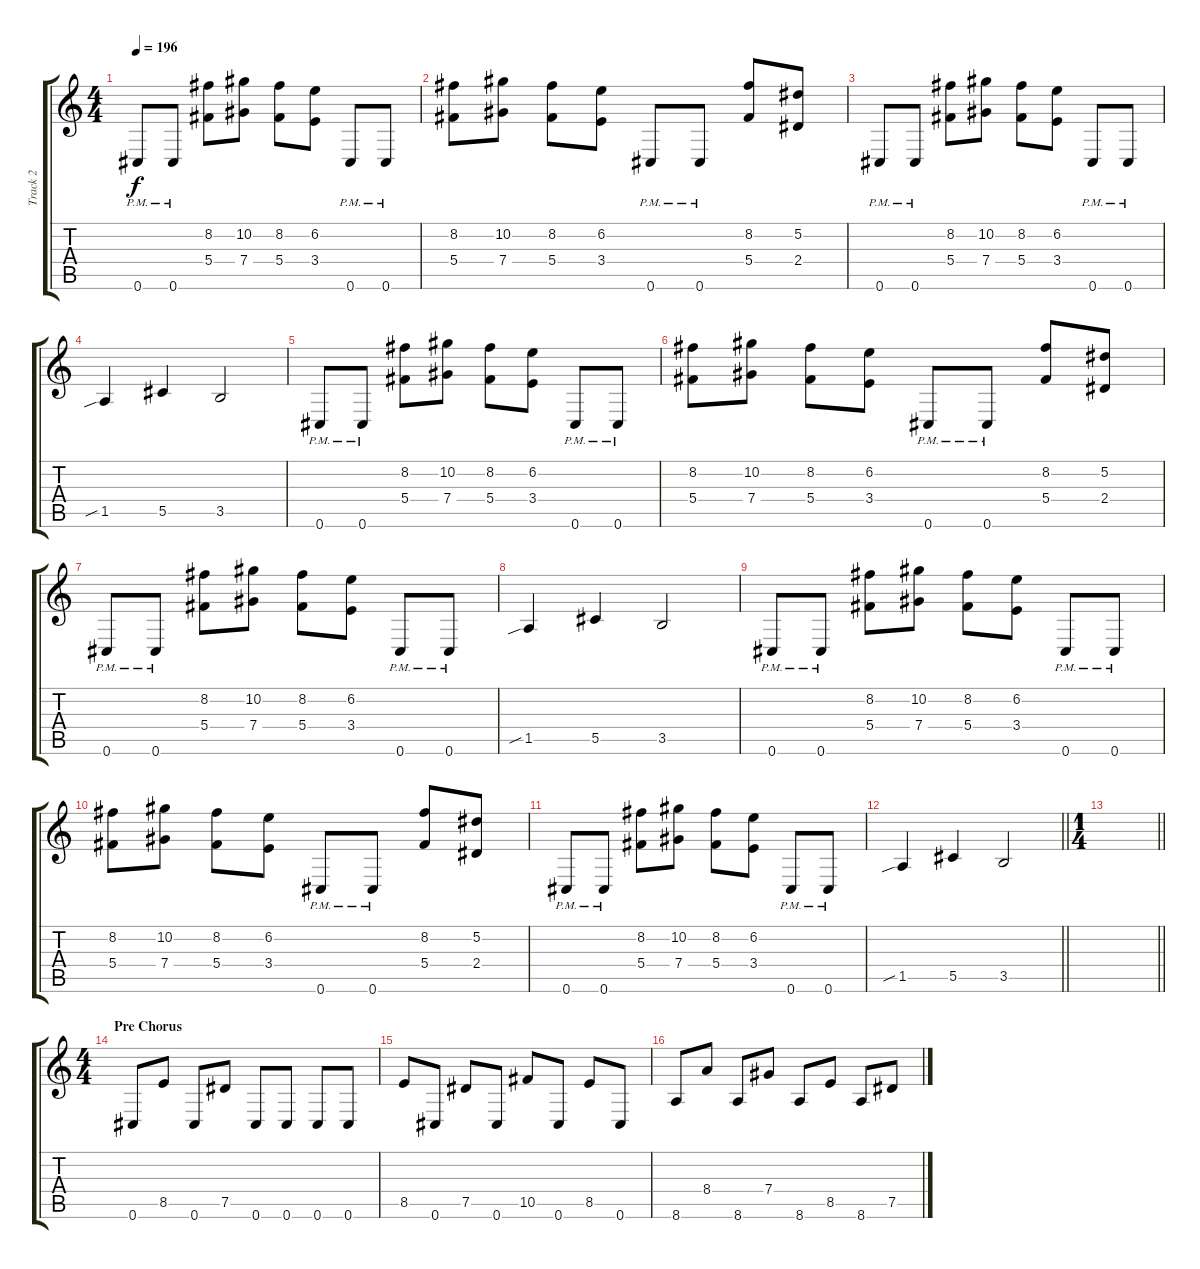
\track ("Track 2" "Track 2") {instrument distortionguitar}
\staff {score tabs}
\tuning (Eb4 Bb3 Gb3 Db3 Ab2 Db2) {hide}
\ts (4 4)
\tempo 196
\clef g2
\ks c
0.6{pm}.8{dy f} 0.6{pm}.8 (8.2 5.4).8 (10.2 7.4).8 (8.2 5.4).8 (6.2 3.4).8 0.6{pm}.8 0.6{pm}.8 |
(8.2 5.4).8 (10.2 7.4).8 (8.2 5.4).8 (6.2 3.4).8 0.6{pm}.8 0.6{pm}.8 (8.2 5.4).8 (5.2 2.4).8 |
0.6{pm}.8 0.6{pm}.8 (8.2 5.4).8 (10.2 7.4).8 (8.2 5.4).8 (6.2 3.4).8 0.6{pm}.8 0.6{pm}.8 |
1.5{sib}.4 5.5.4 3.5.2 |
0.6{pm}.8 0.6{pm}.8 (8.2 5.4).8 (10.2 7.4).8 (8.2 5.4).8 (6.2 3.4).8 0.6{pm}.8 0.6{pm}.8 |
(8.2 5.4).8 (10.2 7.4).8 (8.2 5.4).8 (6.2 3.4).8 0.6{pm}.8 0.6{pm}.8 (8.2 5.4).8 (5.2 2.4).8 |
0.6{pm}.8 0.6{pm}.8 (8.2 5.4).8 (10.2 7.4).8 (8.2 5.4).8 (6.2 3.4).8 0.6{pm}.8 0.6{pm}.8 |
1.5{sib}.4 5.5.4 3.5.2 |
0.6{pm}.8 0.6{pm}.8 (8.2 5.4).8 (10.2 7.4).8 (8.2 5.4).8 (6.2 3.4).8 0.6{pm}.8 0.6{pm}.8 |
(8.2 5.4).8 (10.2 7.4).8 (8.2 5.4).8 (6.2 3.4).8 0.6{pm}.8 0.6{pm}.8 (8.2 5.4).8 (5.2 2.4).8 |
0.6{pm}.8 0.6{pm}.8 (8.2 5.4).8 (10.2 7.4).8 (8.2 5.4).8 (6.2 3.4).8 0.6{pm}.8 0.6{pm}.8 |
\barLineRight lightlight
1.5{sib}.4 5.5.4 3.5.2 |
\ts (1 4)
\barLineRight lightlight
|
\ts (4 4)
\section ("" "Pre Chorus")
0.6.8 8.5.8 0.6.8 7.5.8 0.6.8 0.6.8 0.6.8 0.6.8 |
8.5.8 0.6.8 7.5.8 0.6.8 10.5.8 0.6.8 8.5.8 0.6.8 |
8.6.8 8.4.8 8.6.8 7.4.8 8.6.8 8.5.8 8.6.8 7.5.8
